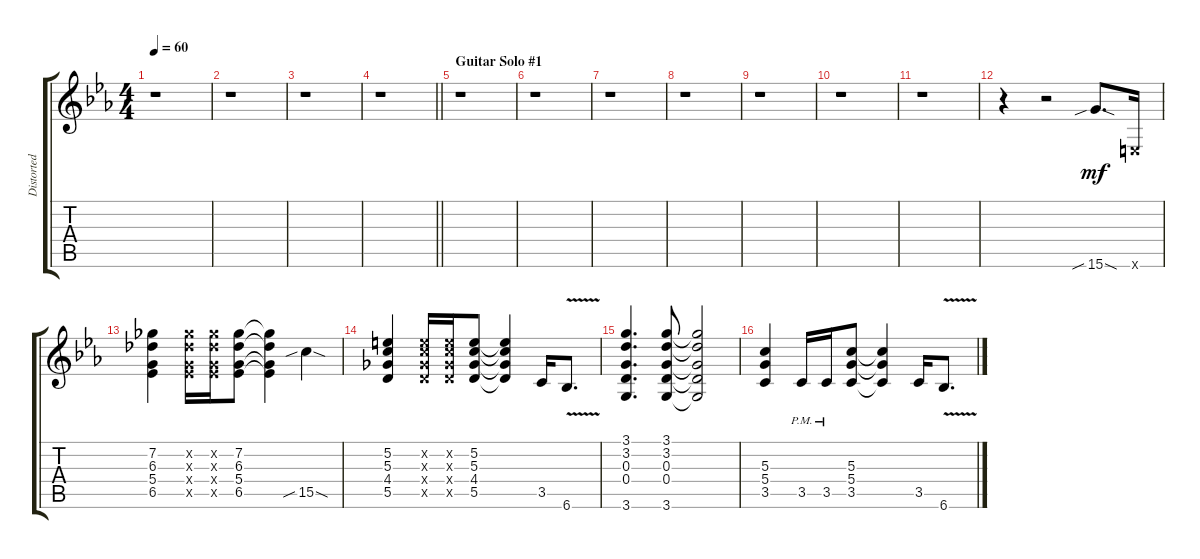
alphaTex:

\track ("Distorted [Right]" "Distorted ") {instrument overdrivenguitar}
\staff {score tabs}
\tuning (E4 B3 G3 D3 A2 E2) {hide}
\ts (4 4)
\tempo 60
\clef g2
\ks eb
r.1{dy mf} |
r.1 |
r.1 |
\barLineRight lightlight
r.1 |
\section ("" "Guitar Solo #1")
r.1 |
r.1 |
r.1 |
r.1 |
r.1 |
r.1 |
r.1 |
r.4 r.2 15.6{sib sod}.8{d} 0.6{x}.16 |
(7.2 6.3 5.4 6.5).4 (7.2{x} 6.3{x} 5.4{x} 6.5{x}).16 (7.2{x} 6.3{x} 5.4{x} 6.5{x}).16 (7.2 6.3 5.4 6.5).8 (7.2{t} 6.3{t} 5.4{t} 6.5{t}).4 15.5{sib sod}.4 |
(5.2 5.3 4.4 5.5).4 (5.2{x} 5.3{x} 4.4{x} 5.5{x}).16 (5.2{x} 5.3{x} 4.4{x} 5.5{x}).16 (5.2 5.3 4.4 5.5).8 (5.2{t} 5.3{t} 4.4{t} 5.5{t}).4 3.5.16 6.6{v}.8{d} |
(3.1 3.2 0.3 0.4 3.6).4{d} (3.1 3.2 0.3 0.4 3.6).8 (3.1{t} 3.2{t} 0.3{t} 0.4{t} 3.6{t}).2 |
(5.3 5.4 3.5).4 3.5{pm}.16 3.5{pm}.16 (5.3 5.4 3.5).8 (5.3{t} 5.4{t} 3.5{t}).4 3.5.16 6.6{v}.8{d}
